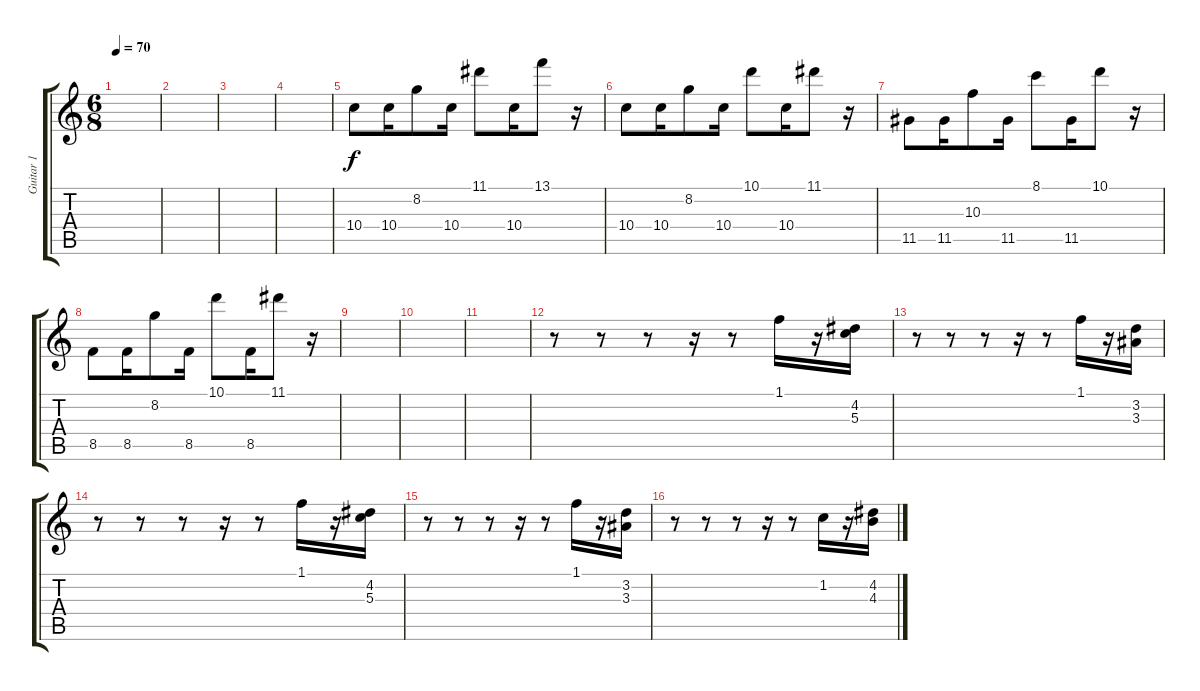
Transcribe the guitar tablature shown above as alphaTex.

\track ("Guitar 1" "Guitar 1") {instrument acousticguitarsteel}
\staff {score tabs}
\tuning (E4 B3 G3 D3 A2 E2) {hide}
\ts (6 8)
\tempo 70
\clef g2
\ks c
|
|
|
|
10.4.8 10.4.16 8.2.8 10.4.16 11.1.8 10.4.16 13.1.8 r.16 |
10.4.8 10.4.16 8.2.8 10.4.16 10.1.8 10.4.16 11.1.8 r.16 |
11.5.8 11.5.16 10.3.8 11.5.16 8.1.8 11.5.16 10.1.8 r.16 |
8.5.8 8.5.16 8.2.8 8.5.16 10.1.8 8.5.16 11.1.8 r.16 |
|
|
|
r.8 r.8 r.8 r.16 r.8 1.1.16 r.16 (4.2 5.3).16 |
r.8 r.8 r.8 r.16 r.8 1.1.16 r.16 (3.2 3.3).16 |
r.8 r.8 r.8 r.16 r.8 1.1.16 r.16 (4.2 5.3).16 |
r.8 r.8 r.8 r.16 r.8 1.1.16 r.16 (3.2 3.3).16 |
r.8 r.8 r.8 r.16 r.8 1.2.16 r.16 (4.2 4.3).16
